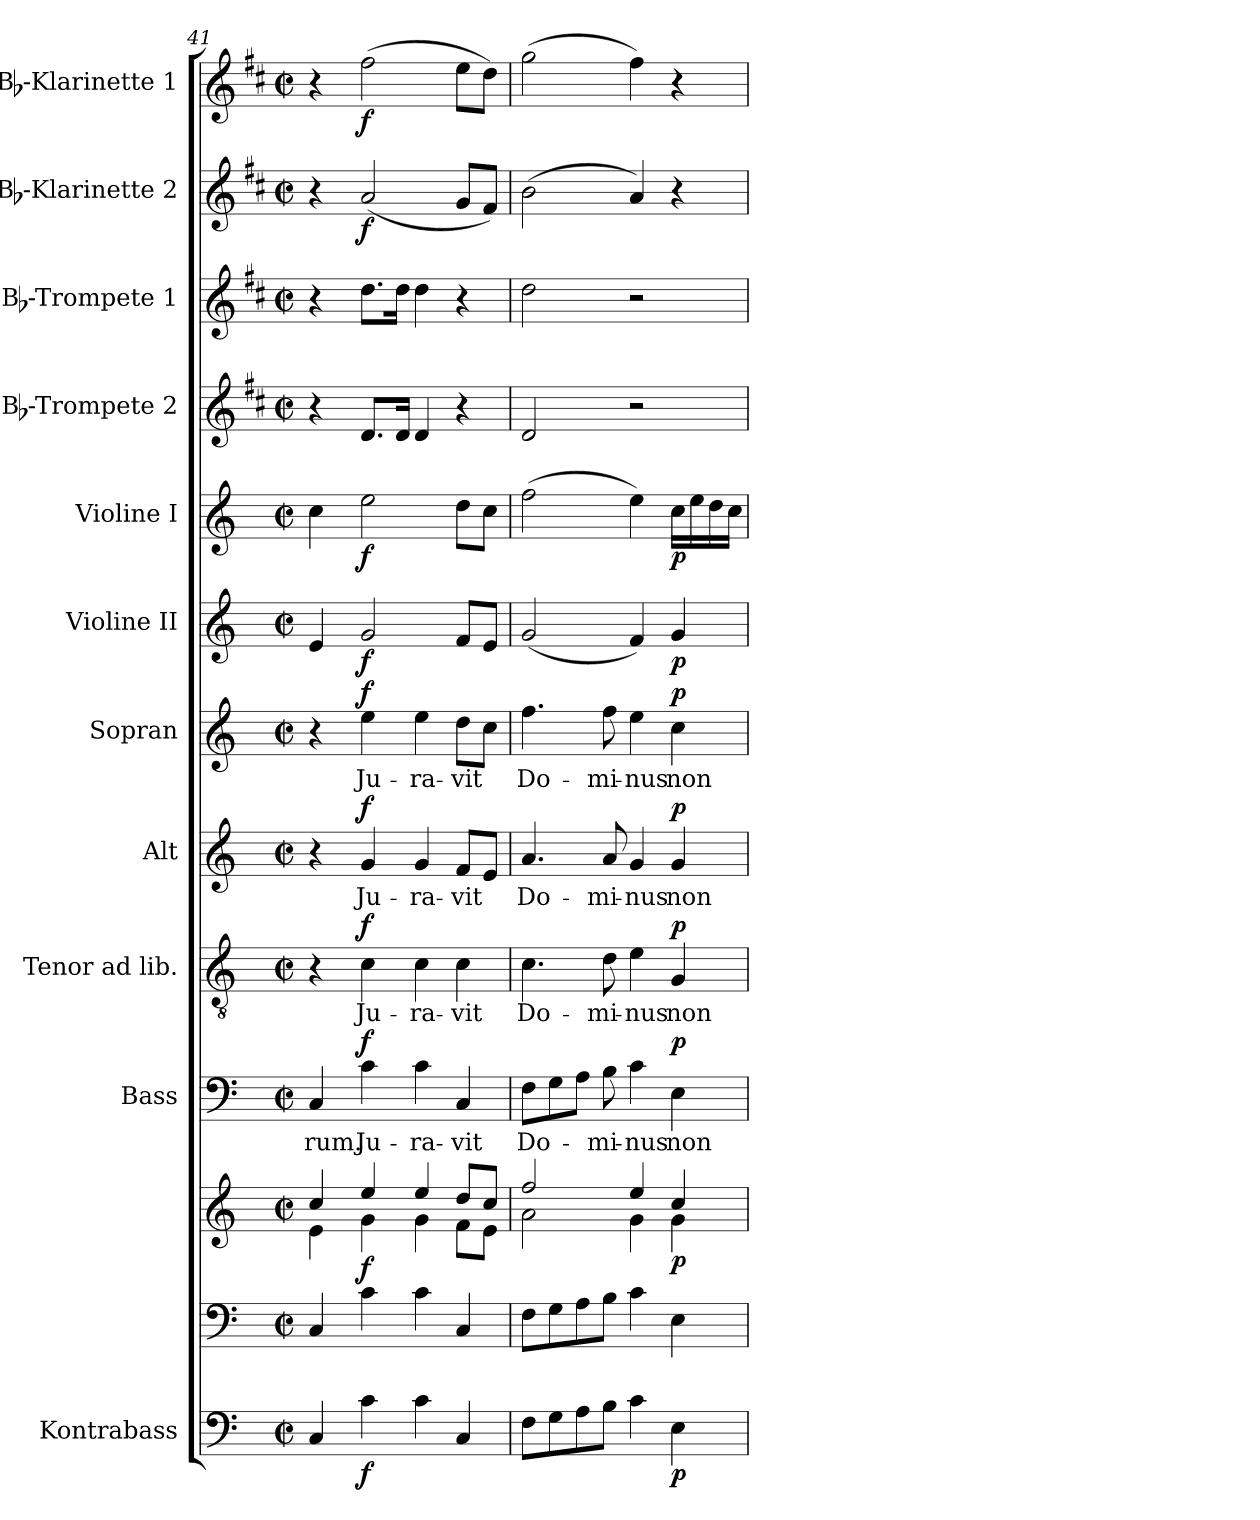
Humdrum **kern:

**kern	**dynam	**kern	**kern	**dynam	**kern	**text	**dynam	**kern	**text	**dynam	**kern	**text	**dynam	**kern	**text	**dynam	**kern	**dynam	**kern	**dynam	**kern	**kern	**kern	**dynam	**kern	**dynam
*part12	*part12	*part11	*part11	*part11	*part10	*part10	*part10	*part9	*part9	*part9	*part8	*part8	*part8	*part7	*part7	*part7	*part6	*part6	*part5	*part5	*part4	*part3	*part2	*part2	*part1	*part1
*staff13	*staff13	*staff12	*staff11	*staff11/12	*staff10	*staff10	*staff10	*staff9	*staff9	*staff9	*staff8	*staff8	*staff8	*staff7	*staff7	*staff7	*staff6	*staff6	*staff5	*staff5	*staff4	*staff3	*staff2	*staff2	*staff1	*staff1
*I"Kontrabass	*	*	*	*	*I"Bass	*	*	*I"Tenor ad lib.	*	*	*I"Alt	*	*	*I"Sopran	*	*	*I"Violine II	*	*I"Violine I	*	*I"Bb-Trompete 2	*I"Bb-Trompete 1	*I"Bb-Klarinette 2	*	*I"Bb-Klarinette 1	*
*I'Kb.	*	*	*	*	*I'B.	*	*	*I'T.	*	*	*I'A.	*	*	*I'S.	*	*	*I'Vl. II	*	*I'Vl. I	*	*I'Bb Trp. 2	*I'Bb Trp. 1	*I'Bb Kl. 2	*	*I'Bb Kl. 1	*
!!LO:PB:g=z
*clefF4	*	*clefF4	*clefG2	*	*clefF4	*	*	*clefGv2	*	*	*clefG2	*	*	*clefG2	*	*	*clefG2	*	*clefG2	*	*clefG2	*clefG2	*clefG2	*	*clefG2	*
*ITrd7c12	*	*	*	*	*	*	*	*	*	*	*	*	*	*	*	*	*	*	*	*	*ITrd1c2	*ITrd1c2	*ITrd1c2	*	*ITrd1c2	*
*k[]	*	*k[]	*k[]	*	*k[]	*	*	*k[]	*	*	*k[]	*	*	*k[]	*	*	*k[]	*	*k[]	*	*k[]	*k[]	*k[]	*	*k[]	*
*C:	*	*C:	*C:	*	*C:	*	*	*C:	*	*	*C:	*	*	*C:	*	*	*C:	*	*C:	*	*C:	*C:	*C:	*	*C:	*
*M2/2	*	*M2/2	*M2/2	*	*M2/2	*	*	*M2/2	*	*	*M2/2	*	*	*M2/2	*	*	*M2/2	*	*M2/2	*	*M2/2	*M2/2	*M2/2	*	*M2/2	*
*met(c|)	*	*met(c|)	*met(c|)	*	*met(c|)	*	*	*met(c|)	*	*	*met(c|)	*	*	*met(c|)	*	*	*met(c|)	*	*met(c|)	*	*met(c|)	*met(c|)	*met(c|)	*	*met(c|)	*
=41	=41	=41	=41	=41	=41	=41	=41	=41	=41	=41	=41	=41	=41	=41	=41	=41	=41	=41	=41	=41	=41	=41	=41	=41	=41	=41
*	*	*	*^	*	*	*	*	*	*	*	*	*	*	*	*	*	*	*	*	*	*	*	*	*	*	*
!	!	!	!	!	!	!	!LO:LY:b	!	!	!	!	!	!	!	!	!	!	!	!	!	!	!	!	!	!	!	!
4CC/	.	4C/	4cc/	4e\	.	4C/	-rum.	.	4r	.	.	4r	.	.	4r	.	.	4e/	.	4cc\	.	4r	4r	4r	.	4r	.
!	!LO:DY:b	!	!	!	!LO:DY:b	!	!LO:LY:b	!LO:DY:a	!	!LO:LY:b	!LO:DY:a	!	!LO:LY:b	!LO:DY:a	!	!LO:LY:b	!LO:DY:a	!	!LO:DY:b	!	!LO:DY:b	!	!	!	!LO:DY:b	!	!LO:DY:b
4C\	f	4c\	4ee/	4g\	f	4c\	Ju-	f	4c\	Ju-	f	4g/	Ju-	f	4ee\	Ju-	f	2g/	f	2ee\	f	8.c/L	8.cc\L	(<2g/	f	(>2ee\	f
.	.	.	.	.	.	.	.	.	.	.	.	.	.	.	.	.	.	.	.	.	.	16c/Jk	16cc\Jk	.	.	.	.
!	!	!	!	!	!	!	!LO:LY:b	!	!	!LO:LY:b	!	!	!LO:LY:b	!	!	!LO:LY:b	!	!	!	!	!	!	!	!	!	!	!
4C\	.	4c\	4ee/	4g\	.	4c\	-ra-	.	4c\	-ra-	.	4g/	-ra-	.	4ee\	-ra-	.	.	.	.	.	4c/	4cc\	.	.	.	.
!	!	!	!	!	!	!	!LO:LY:b	!	!	!LO:LY:b	!	!	!LO:LY:b	!	!	!LO:LY:b	!	!	!	!	!	!	!	!	!	!	!
4CC/	.	4C/	8dd/L	8f\L	.	4C/	-vit	.	4c\	-vit	.	8f/L	-vit	.	8dd\L	-vit	.	8f/L	.	8dd\L	.	4r	4r	8f/L	.	8dd\L	.
.	.	.	8cc/J	8e\J	.	.	.	.	.	.	.	8e/J	.	.	8cc\J	.	.	8e/J	.	8cc\J	.	.	.	8e/J)	.	8cc\J)	.
=42	=42	=42	=42	=42	=42	=42	=42	=42	=42	=42	=42	=42	=42	=42	=42	=42	=42	=42	=42	=42	=42	=42	=42	=42	=42	=42	=42
!	!	!	!	!	!	!	!LO:LY:b	!	!	!LO:LY:b	!	!	!LO:LY:b	!	!	!LO:LY:b	!	!	!	!	!	!	!	!	!	!	!
8FF\L	.	8F\L	2ff/	2a\	.	8F\L	Do-	.	4.c\	Do-	.	4.a/	Do-	.	4.ff\	Do-	.	(<2g/	.	(>2ff\	.	2c/	2cc\	(<2a\	.	(>2ff\	.
8GG\	.	8G\	.	.	.	8G\	.	.	.	.	.	.	.	.	.	.	.	.	.	.	.	.	.	.	.	.	.
8AA\	.	8A\	.	.	.	8A\J	.	.	.	.	.	.	.	.	.	.	.	.	.	.	.	.	.	.	.	.	.
!	!	!	!	!	!	!	!LO:LY:b	!	!	!LO:LY:b	!	!	!LO:LY:b	!	!	!LO:LY:b	!	!	!	!	!	!	!	!	!	!	!
8BB\J	.	8B\J	.	.	.	8B\	-mi-	.	8d\	-mi-	.	8a/	-mi-	.	8ff\	-mi-	.	.	.	.	.	.	.	.	.	.	.
!	!	!	!	!	!	!	!LO:LY:b	!	!	!LO:LY:b	!	!	!LO:LY:b	!	!	!LO:LY:b	!	!	!	!	!	!	!	!	!	!	!
4C\	.	4c\	4ee/	4g\	.	4c\	-nus	.	4e\	-nus	.	4g/	-nus	.	4ee\	-nus	.	4f/)	.	4ee\)	.	2r	2r	4g/)	.	4ee\)	.
!	!LO:DY:b	!	!	!	!LO:DY:b	!	!LO:LY:b	!LO:DY:a	!	!LO:LY:b	!LO:DY:a	!	!LO:LY:b	!LO:DY:a	!	!LO:LY:b	!LO:DY:a	!	!LO:DY:b	!	!LO:DY:b	!	!	!	!	!	!
4EE\	p	4E\	4cc/	4g\	p	4E\	non	p	4G/	non	p	4g/	non	p	4cc\	non	p	4g/	p	16cc\LL	p	.	.	4r	.	4r	.
.	.	.	.	.	.	.	.	.	.	.	.	.	.	.	.	.	.	.	.	16ee\	.	.	.	.	.	.	.
.	.	.	.	.	.	.	.	.	.	.	.	.	.	.	.	.	.	.	.	16dd\	.	.	.	.	.	.	.
.	.	.	.	.	.	.	.	.	.	.	.	.	.	.	.	.	.	.	.	16cc\JJ	.	.	.	.	.	.	.
*	*	*	*v	*v	*	*	*	*	*	*	*	*	*	*	*	*	*	*	*	*	*	*	*	*	*	*	*
=	=	=	=	=	=	=	=	=	=	=	=	=	=	=	=	=	=	=	=	=	=	=	=	=	=	=
*-	*-	*-	*-	*-	*-	*-	*-	*-	*-	*-	*-	*-	*-	*-	*-	*-	*-	*-	*-	*-	*-	*-	*-	*-	*-	*-
